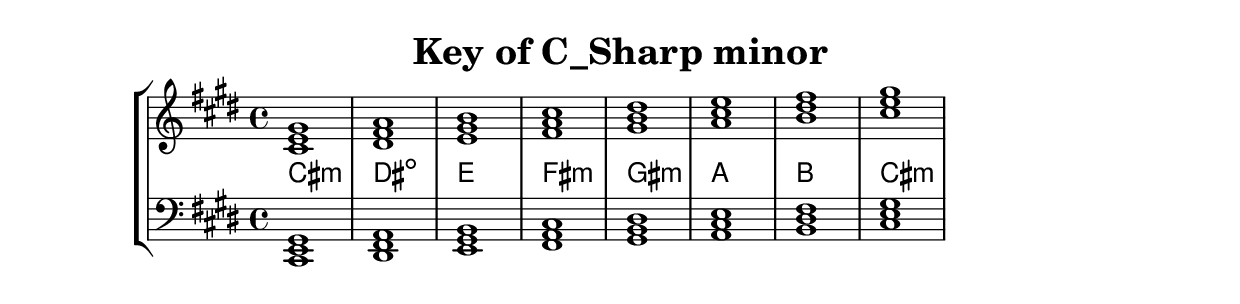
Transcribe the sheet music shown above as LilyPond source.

% Copyright 2013 Talos Thoren

%    This file is part of the Chord Tools project.
%
%    Chord Tools is free software: you can redistribute it and/or modify
%    it under the terms of the GNU General Public License as published by
%    the Free Software Foundation, either version 3 of the License, or
%    (at your option) any later version.
%
%    Chord Tools is distributed in the hope that it will be useful,
%    but WITHOUT ANY WARRANTY; without even the implied warranty of
%    MERCHANTABILITY or FITNESS FOR A PARTICULAR PURPOSE.  See the
%    GNU General Public License for more details.
%
%    You should have received a copy of the GNU General Public License
%    along with Chord Tools.  If not, see <http://www.gnu.org/licenses/>.

% Description: Chord tool for the key of C Sharp minor
% Author: Talos Thoren
% Date: January 24, 2013

\version "2.16.1"

\header
{
  title = "Key of C_Sharp minor"
}

% Defining variables
% The Key of C Sharp minor has four sharps:
% F-Sharp, C-Sharp, G-Sharp, D-Sharp
c_sharp_min_triads = { \key cis \minor <cis e gis>1  <dis fis a> <e gis b> <fis a cis> <gis b dis> <a cis e> <b dis fis> <cis e gis> }
c_sharp_min_triadNames = \new ChordNames { \c_sharp_min_triads }
chordTool = \new StaffGroup
{
  <<
  \new Staff
  {
    \relative c'
    << 
      \c_sharp_min_triads 
      \c_sharp_min_triadNames 
    >>
  }
  \new Staff \relative c,
  {
    \clef bass
    <<
      \c_sharp_min_triads
    >>
  }
  >>
}

\score
{
  \chordTool
}

